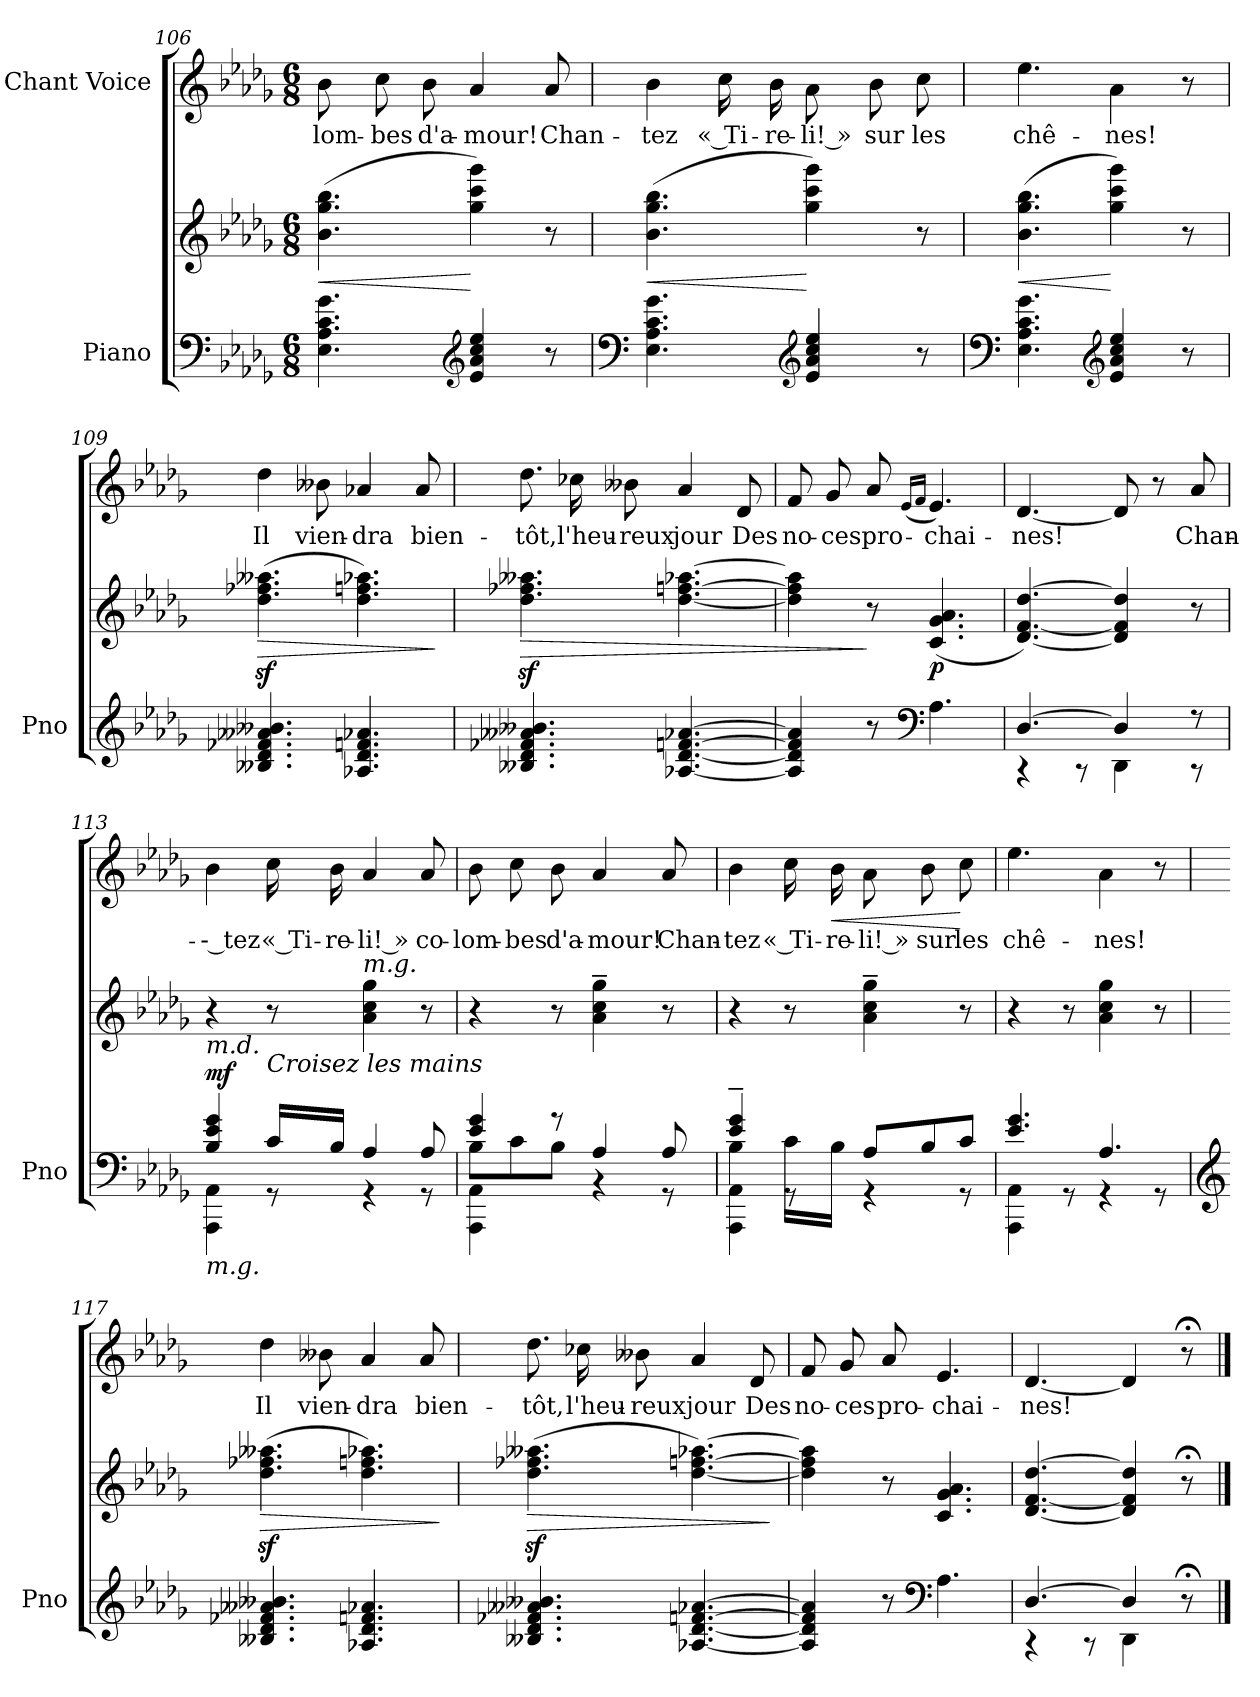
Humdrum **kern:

**kern	**kern	**dynam	**kern	**text	**dynam
*part2	*part2	*part2	*part1	*part1	*part1
*staff3	*staff2	*staff2/3	*staff1	*staff1	*staff1
*I"Piano	*	*	*I"Chant Voice	*	*
*I'Pno	*	*	*	*	*
*clefF4	*clefG2	*	*clefG2	*	*
*k[b-e-a-d-g-]	*k[b-e-a-d-g-]	*	*k[b-e-a-d-g-]	*	*
*M6/8	*M6/8	*	*M6/8	*	*
=106	=106	=106	=106	=106	=106
!	!	!LO:HP:b	!	!LO:LY:b	!
4.E-\ 4.A-\ 4.c\ 4.g-\	(4.b-\ 4.gg-\ 4.bb-\	<	8b-\	-lom-	.
!	!	!	!	!LO:LY:b	!
.	.	.	8cc\	-bes	.
!	!	!	!	!LO:LY:b	!
.	.	.	8b-\	d'a-	.
*clefG2	*	*	*	*	*
!	!	!	!	!LO:LY:b	!
4e-/ 4a-/ 4cc/ 4ee-/	4gg-\ 4ccc\ 4ggg-\)	[	4a-/	-mour!	.
!	!	!	!	!LO:LY:b	!
8r	8r	.	8a-/	Chan-	.
=107	=107	=107	=107	=107	=107
*clefF4	*	*	*	*	*
!	!	!LO:HP:b	!	!LO:LY:b	!
4.E-\ 4.A-\ 4.c\ 4.g-\	(4.b-\ 4.gg-\ 4.bb-\	<	4b-\	-tez	.
!	!	!	!	!LO:LY:b	!
.	.	.	16cc\	« Ti-	.
!	!	!	!	!LO:LY:b	!
.	.	.	16b-\	-re-	.
*clefG2	*	*	*	*	*
!	!	!	!	!LO:LY:b	!
4e-/ 4a-/ 4cc/ 4ee-/	4gg-\ 4ccc\ 4ggg-\)	[	8a-\	-li! »	.
!	!	!	!	!LO:LY:b	!
.	.	.	8b-\	sur	.
!	!	!	!	!LO:LY:b	!
8r	8r	.	8cc\	les	.
=108	=108	=108	=108	=108	=108
*clefF4	*	*	*	*	*
!	!	!LO:HP:b	!	!LO:LY:b	!
4.E-\ 4.A-\ 4.c\ 4.g-\	(4.b-\ 4.gg-\ 4.bb-\	<	4.ee-\	chê-	.
*clefG2	*	*	*	*	*
!	!	!	!	!LO:LY:b	!
4e-/ 4a-/ 4cc/ 4ee-/	4gg-\ 4ccc\ 4ggg-\)	[	4a-\	-nes!	.
8r	8r	.	8r	.	.
!!LO:LB:g=z
=109	=109	=109	=109	=109	=109
!	!	!LO:HP:b	!	!LO:LY:b	!
4.B--X/ 4.d-/ 4.f-X/ 4.a--X/ 4.b--X/	(4.dd-\z< 4.ff-X\z< 4.aa--X\z<	>	4dd-\	Il	.
!	!	!	!	!LO:LY:b	!
.	.	.	8b--X\	vien-	.
!	!	!	!	!LO:LY:b	!
4.A-X/ 4.d-/ 4.fn/ 4.a-X/	4.dd-\ 4.ffn\ 4.aa-X\)	.	4a-X/	-dra	.
!	!	!	!	!LO:LY:b	!
.	.	.	8a-/	bien-	.
.	.	]	.	.	.
=110	=110	=110	=110	=110	=110
!	!	!LO:HP:b	!	!LO:LY:b	!
4.B--X/ 4.d-/ 4.f-X/ 4.a--X/ 4.b--X/	4.dd-\z< 4.ff-X\z< 4.aa--X\z<	>	8.dd-\	-tôt,	.
!	!	!	!	!LO:LY:b	!
.	.	.	16cc-X\	l'heu-	.
!	!	!	!	!LO:LY:b	!
.	.	.	8b--X\	-reux	.
!	!	!	!	!LO:LY:b	!
[4.A-X/ [4.d-/ [>4.fn/ [4.a-X/	[4.dd-\ [4.ffn\ [4.aa-X\	.	4a-/	jour	.
!	!	!	!	!LO:LY:b	!
.	.	.	8d-/	Des	.
=111	=111	=111	=111	=111	=111
!	!	!	!	!LO:LY:b	!
4A-/] 4d-/] 4f/] 4a-/]	4dd-\] 4ff\] 4aa-\]	.	8f/	no-	.
!	!	!	!	!LO:LY:b	!
.	.	.	8g-/	-ces	.
!	!	!	!	!LO:LY:b	!
8r	8r	]	8a-/	pro-	.
*clefF4	*	*	*	*	*
.	.	.	(16qe-/LL	.	.
.	.	.	16qf/JJ	.	.
!	!	!LO:DY:b	!	!LO:LY:b	!
4.A-\	(>4.c/ 4.g-/ 4.a-/	p	4.e-/)	-chai-	.
=112	=112	=112	=112	=112	=112
*^	*	*	*	*	*
!	!	!	!	!	!LO:LY:b	!
[4.D-/	4r	[4.d-/ [>4.f/ [4.dd-/)	.	[4.d-/	-nes!	.
.	8r	.	.	.	.	.
4D-/]	4DD-\	4d-/] 4f/] 4dd-/]	.	8d-/]	.	.
.	.	.	.	8r	.	.
!	!	!	!	!	!LO:LY:b	!LO:DY:a
!	!	!	!	!	!	!LO:DY:n=1:a
8r	8r	8r	.	8a-/	Chan-	other-dynamics f
!!LO:LB:g=z
=113	=113	=113	=113	=113	=113	=113
!LO:TX:b:i:t=m.g.	!	!	!	!	!	!
!LO:TX:a:i:t=m.d.	!	!	!	!	!	!
!	!	!	!LO:DY:a=2	!	!LO:LY:b	!
4B-/ 4e-/ 4g-/	4AAA-\ 4AA-\	4r	mf	4b-\	-- tez	.
!	!	!LO:TX:b:i:t=Croisez les mains	!	!	!	!
!	!	!	!	!	!LO:LY:b	!
16c/LL	8r	8r	.	16cc\	« Ti-	.
!	!	!	!	!	!LO:LY:b	!
16B-/JJ	.	.	.	16b-\	-re-	.
!	!	!LO:TX:a:i:t=m.g.	!	!	!	!
!	!	!	!	!	!LO:LY:b	!
4A-/	4r	4a-\ 4cc\ 4gg-\	.	4a-/	-li! »	.
!	!	!	!	!	!LO:LY:b	!
8A-/	8r	8r	.	8a-/	co-	.
=114	=114	=114	=114	=114	=114	=114
*	*^	*	*	*	*	*
!	!	!	!	!	!	!LO:LY:b	!
4e-/ 4g-/	4AAA-\ 4AA-\	8B-\L	4r	.	8b-\	-lom-	.
!	!	!	!	!	!	!LO:LY:b	!
.	.	8c\	.	.	8cc\	-bes	.
!	!	!	!	!	!	!LO:LY:b	!
8ryy	8r	8B-\J	8r	.	8b-\	d'a-	.
!	!	!	!	!	!	!LO:LY:b	!
4A-/	4ryy	4r	4a-\~ 4cc\~ 4gg-\~	.	4a-/	-mour!	.
!	!	!	!	!	!	!LO:LY:b	!
8A-/	8r	8ryy	8r	.	8a-/	Chan-	.
=115	=115	=115	=115	=115	=115	=115	=115
!	!	!	!	!	!	!LO:LY:b	!
4e-/~ 4g-/~	4AAA-\ 4AA-\	4B-\	4r	.	4b-\	-tez	.
!	!	!	!	!	!	!LO:LY:b	!
16c\LL	8r	2ryy	8r	.	16cc\	-« Ti-	.
!	!	!	!	!	!	!LO:LY:b	!LO:HP:b
16B-\JJ	.	.	.	.	16b-\	-re-	<
!	!	!	!	!	!	!LO:LY:b	!
8A-/L	4r	.	4a-\~ 4cc\~ 4gg-\~	.	8a-\	-li! »	.
!	!	!	!	!	!	!LO:LY:b	!
8B-/	.	.	.	.	8b-\	sur	.
!	!	!	!	!	!	!LO:LY:b	!
8c/J	8r	.	8r	.	8cc\	les	[
*	*v	*v	*	*	*	*	*
=116	=116	=116	=116	=116	=116	=116
!	!	!	!	!	!LO:LY:b	!
4.e-/ 4.g-/	4AAA-\ 4AA-\	4r	.	4.ee-\	chê-	.
.	8r	8r	.	.	.	.
!	!	!	!	!	!LO:LY:b	!
4.A-/	4r	4a-\ 4cc\ 4gg-\	.	4a-\	-nes!	.
.	8r	8r	.	8r	.	.
*v	*v	*	*	*	*	*
!!LO:LB:g=z
=117	=117	=117	=117	=117	=117
*clefG2	*	*	*	*	*
*^	*	*	*	*	*
!	!	!	!LO:HP:b	!	!LO:LY:b	!
*v	*v	*	*	*	*	*
4.B--X/ 4.d-/ 4.f-X/ 4.a--X/ 4.b--X/	(4.dd-\z< 4.ff-X\z< 4.aa--X\z<	>	4dd-\	Il	.
!	!	!	!	!LO:LY:b	!
.	.	.	8b--X\	vien-	.
!	!	!	!	!LO:LY:b	!
4.A-X/ 4.d-/ 4.fn/ 4.a-X/	4.dd-\ 4.ffn\ 4.aa-X\)	.	4a-/	-dra	.
!	!	!	!	!LO:LY:b	!
.	.	.	8a-/	bien-	.
.	.	]	.	.	.
=118	=118	=118	=118	=118	=118
!	!	!LO:HP:b	!	!LO:LY:b	!
4.B--X/ 4.d-/ 4.f-X/ 4.a--X/ 4.b--X/	(4.dd-\z< 4.ff-X\z< 4.aa--X\z<	>	8.dd-\	-tôt,	.
!	!	!	!	!LO:LY:b	!
.	.	.	16cc-X\	l'heu-	.
!	!	!	!	!LO:LY:b	!
.	.	.	8b--X\	-reux	.
!	!	!	!	!LO:LY:b	!
[4.A-X/ [4.d-/ [>4.fn/ [4.a-X/	[4.dd-\ [4.ffn\ [4.aa-X\)	.	4a-/	jour	.
!	!	!	!	!LO:LY:b	!
.	.	.	8d-/	Des	.
.	.	]	.	.	.
=119	=119	=119	=119	=119	=119
!	!	!	!	!LO:LY:b	!
4A-/] 4d-/] 4f/] 4a-/]	4dd-\] 4ff\] 4aa-\]	.	8f/	no-	.
!	!	!	!	!LO:LY:b	!
.	.	.	8g-/	-ces	.
!	!	!	!	!LO:LY:b	!
8r	8r	.	8a-/	pro-	.
*clefF4	*	*	*	*	*
!	!	!	!	!LO:LY:b	!
4.A-\	4.c/ 4.g-/ 4.a-/	.	4.e-/	-chai-	.
=120	=120	=120	=120	=120	=120
*^	*	*	*	*	*
!	!	!	!	!	!LO:LY:b	!
[4.D-/	4r	[4.d-/ [>4.f/ [4.dd-/	.	[4.d-/	-nes!	.
.	8r	.	.	.	.	.
4D-/]	4DD-\	4d-/] 4f/] 4dd-/]	.	4d-/]	.	.
8r;<	8ryy	8r;<	.	8r;<	.	.
*v	*v	*	*	*	*	*
==	==	==	==	==	==
*-	*-	*-	*-	*-	*-
